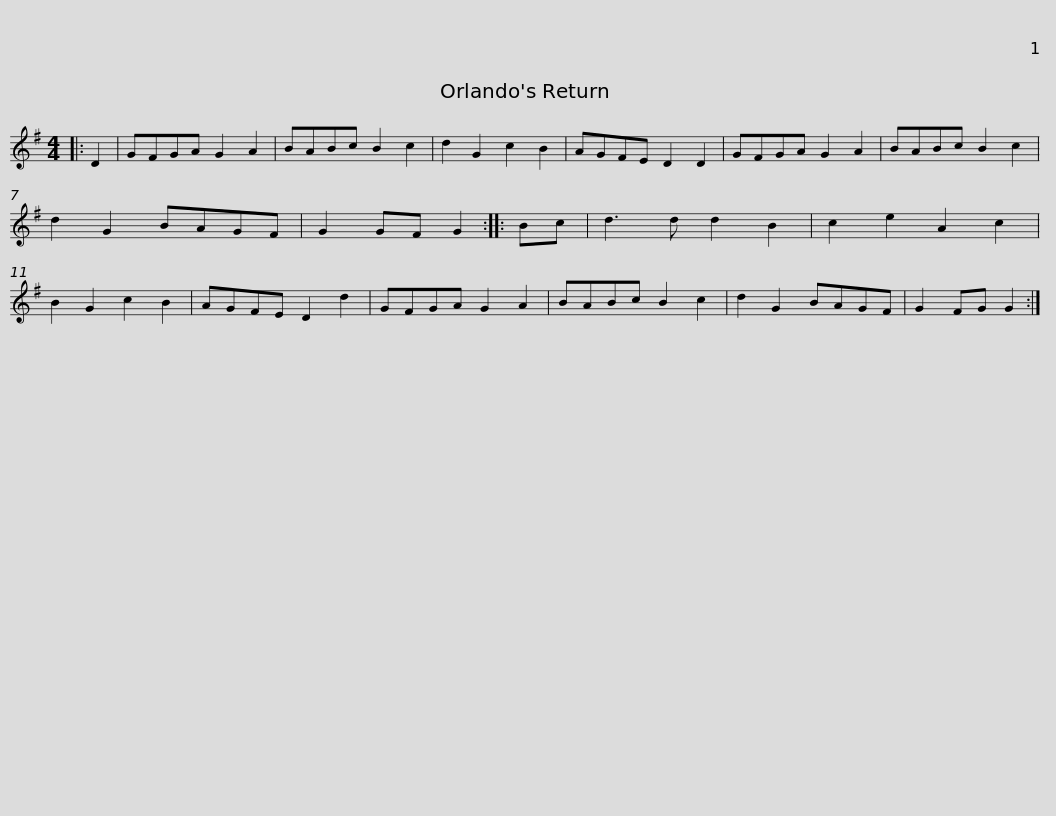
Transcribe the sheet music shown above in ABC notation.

X:1
L:1/8
M:4/4
I:linebreak $
K:G
V:1 treble
V:1
|: D2 | GFGA G2 A2 | BABc B2 c2 | d2 G2 c2 B2 | AGFE D2 D2 | %5
 GFGA G2 A2 | BABc B2 c2 | d2 G2 BAGF |$ G2 GF G2 :: Bc | %10
 d3 d d2 B2 | c2 e2 A2 c2 | B2 G2 c2 B2 | AGFE D2 d2 | GFGA G2 A2 | %15
 BABc B2 c2 | d2 G2 BAGF |$ G2 FG G2 :| %18
